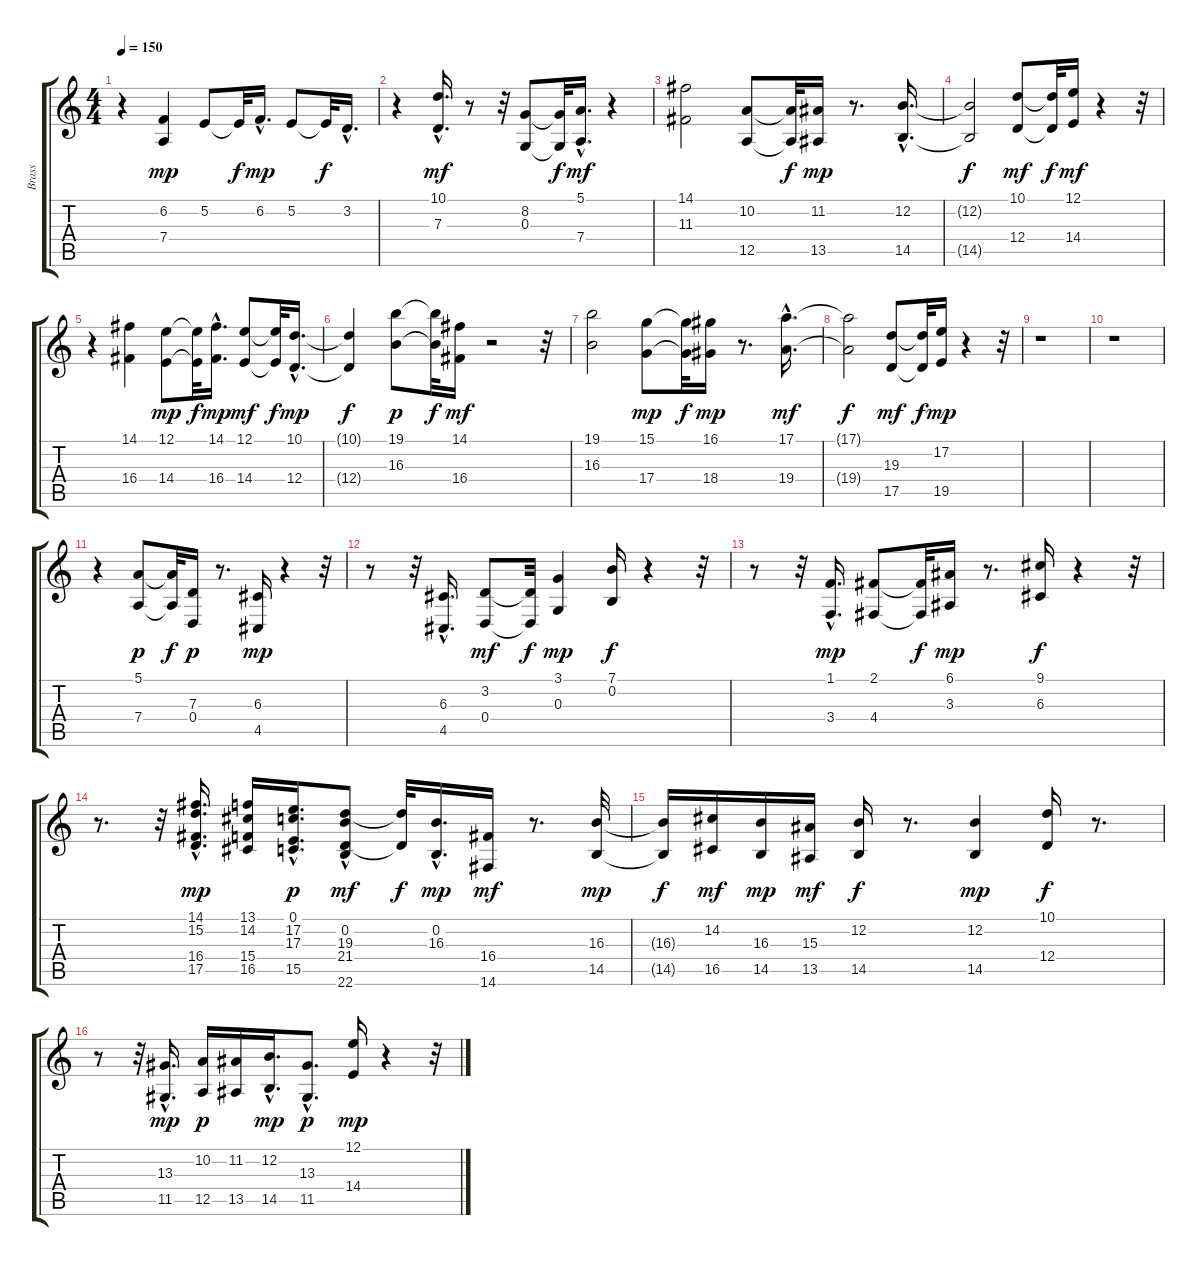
\track ("Brass" "Brass") {instrument brasssection}
\staff {score tabs}
\tuning (E4 B3 G3 D3 A2 E2) {hide}
\ts (4 4)
\tempo 150
\clef g2
\ks c
r.4{dy f} (6.2 7.4).4{dy mp} 5.2.8 5.2{t}.32{dy f} 6.2{hac}.16{d dy mp} 5.2.8 5.2{t}.32{dy f} 3.2{hac}.16{d} |
r.4 (10.1{hac} 7.3{hac}).16{d dy mf} r.8 r.32 (8.2 0.3).8 (8.2{t} 0.3{t}).32{dy f} (5.1{hac} 7.4).16{d dy mf} r.4 |
(14.1 11.3).2 (10.2 12.5).8 (10.2{t} 12.5{t}).32{dy f} (11.2 13.5).16{dy mp} r.8{d} (12.2{hac} 14.5{hac}).16{d} |
(12.2{t} 14.5{t}).2{dy f} (10.1 12.4).8{dy mf} (10.1{t} 12.4{t}).32{dy f} (12.1 14.4).16{dy mf} r.4 r.32 |
r.4 (14.1 16.4).4 (12.1 14.4).8{dy mp} (12.1{t} 14.4{t}).32{dy f} (14.1{hac} 16.4{hac}).16{d dy mp} (12.1 14.4).8{dy mf} (12.1{t} 14.4{t}).32{dy f} (10.1{hac} 12.4{hac}).16{d dy mp} |
(10.1{t} 12.4{t}).4{dy f} (19.1 16.3).8{dy p} (19.1{t} 16.3{t}).32{dy f} (14.1 16.4).16{dy mf} r.2 r.32 |
(19.1 16.3).2 (15.1 17.4).8{dy mp} (15.1{t} 17.4{t}).32{dy f} (16.1 18.4).16{dy mp} r.8{d} (17.1{hac} 19.4{hac}).16{d dy mf} |
(17.1{t} 19.4{t}).2{dy f} (19.3 17.5).8{dy mf} (19.3{t} 17.5{t}).32{dy f} (17.2 19.5).16{dy mp} r.4 r.32 |
r.1 |
r.1 |
r.4 (5.1 7.4).8{dy p} (5.1{t} 7.4{t}).32{dy f} (7.3 0.4).16{dy p} r.8{d} (6.3 4.5).16{dy mp} r.4 r.32 |
r.8 r.32 (6.3{hac} 4.5{hac}).16{d} (3.2 0.4).8{dy mf} (3.2{t} 0.4{t}).32{dy f} (3.1 0.3).4{dy mp} (7.1 0.2).16{dy f} r.4 r.32 |
r.8 r.32 (1.1{hac} 3.4{hac}).16{d dy mp} (2.1 4.4).8 (2.1{t} 4.4{t}).32{dy f} (6.1 3.3).16{dy mp} r.8{d} (9.1 6.3).16{dy f} r.4 r.32 |
r.8{d} r.32 (14.1{hac} 15.2{hac} 16.4{hac} 17.5{hac}).16{d dy mp} (13.1 14.2 15.4 16.5).16 (0.1{hac} 17.2{hac} 17.3{hac} 15.5{hac}).16{d dy p} (0.2{hac} 19.3 21.4 22.6).8{dy mf} (19.3{t} 22.6{t}).32{dy f} (0.2{hac} 16.3{hac}).16{d dy mp} (16.4 14.6).16{dy mf} r.8{d} (16.3 14.5).32{dy mp} |
(16.3{t} 14.5{t}).16{dy f} (14.2 16.5).16{dy mf} (16.3 14.5).16{dy mp} (15.3 13.5).16{dy mf} (12.2 14.5).16{dy f} r.8{d} (12.2 14.5).4{dy mp} (10.1 12.4).16{dy f} r.8{d} |
r.8 r.32 (13.3{hac} 11.5{hac}).16{d dy mp} (10.2 12.5).16{dy p} (11.2 13.5).16 (12.2{hac} 14.5{hac}).16{d dy mp} (13.3{hac} 11.5{hac}).8{d dy p} (12.1 14.4).16{dy mp} r.4 r.32
